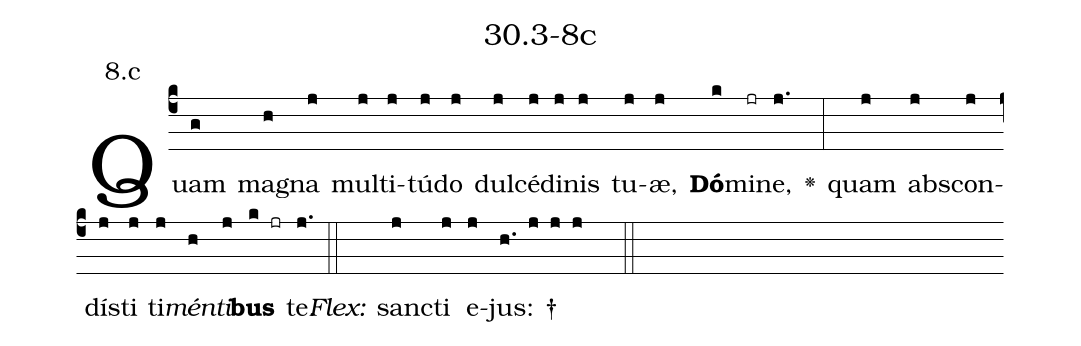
name: 30.3-8c;
annotation: 8.c;
%%
(c4)Quam(g) ma(h)gna(j) mul(j)ti(j)tú(j)do(j) dul(j)cé(j)di(j)nis(j) tu(j)æ,(j) <b>Dó</b>(k)mi(jr)ne,(j.) <v>\greheightstar</v>(:) quam(j) abs(j)con(j)dís(j)ti(j) ti(j)<i>mén</i>(h)<i>ti</i>(j)<b>bus</b>(k jr) te.(j.) (::)
<i>Flex:</i>()  sanc(j)ti(j) e(j)jus: †(h. j j j  ::)

%E(j) u(j) o(h) u(j) a(k) e.(j.) (::)
